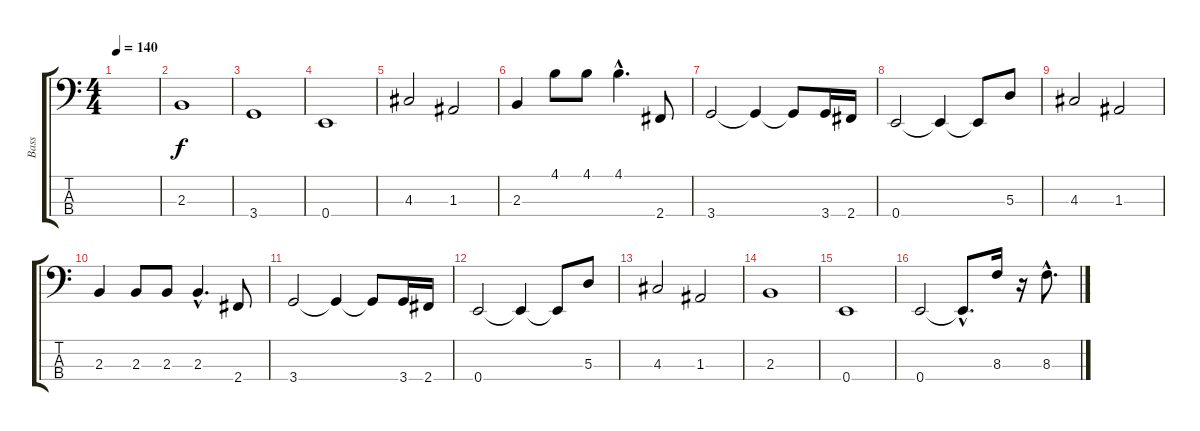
\track ("Bass" "Bass") {instrument electricbassfinger}
\staff {score tabs}
\tuning (G2 D2 A1 E1) {hide}
\ts (4 4)
\tempo 140
\tempo 74
\tempo 140
\clef f4
\ks c
|
2.3.1{instrument synthbass2} |
3.4.1 |
0.4.1 |
4.3.2 1.3.2 |
2.3.4{instrument electricbasspick} 4.1.8 4.1.8 4.1{hac}.4{d} 2.4.8 |
3.4.2 3.4{t}.4 3.4{t}.8 3.4.16 2.4.16 |
0.4.2 0.4{t}.4 0.4{t}.8 5.3.8 |
4.3.2 1.3.2 |
2.3.4 2.3.8 2.3.8 2.3{hac}.4{d} 2.4.8 |
3.4.2 3.4{t}.4 3.4{t}.8 3.4.16 2.4.16 |
0.4.2 0.4{t}.4 0.4{t}.8 5.3.8 |
4.3.2 1.3.2 |
2.3.1 |
0.4.1 |
0.4.2 0.4{hac t}.8{d} 8.3.16 r.16 8.3{hac}.8{d}
